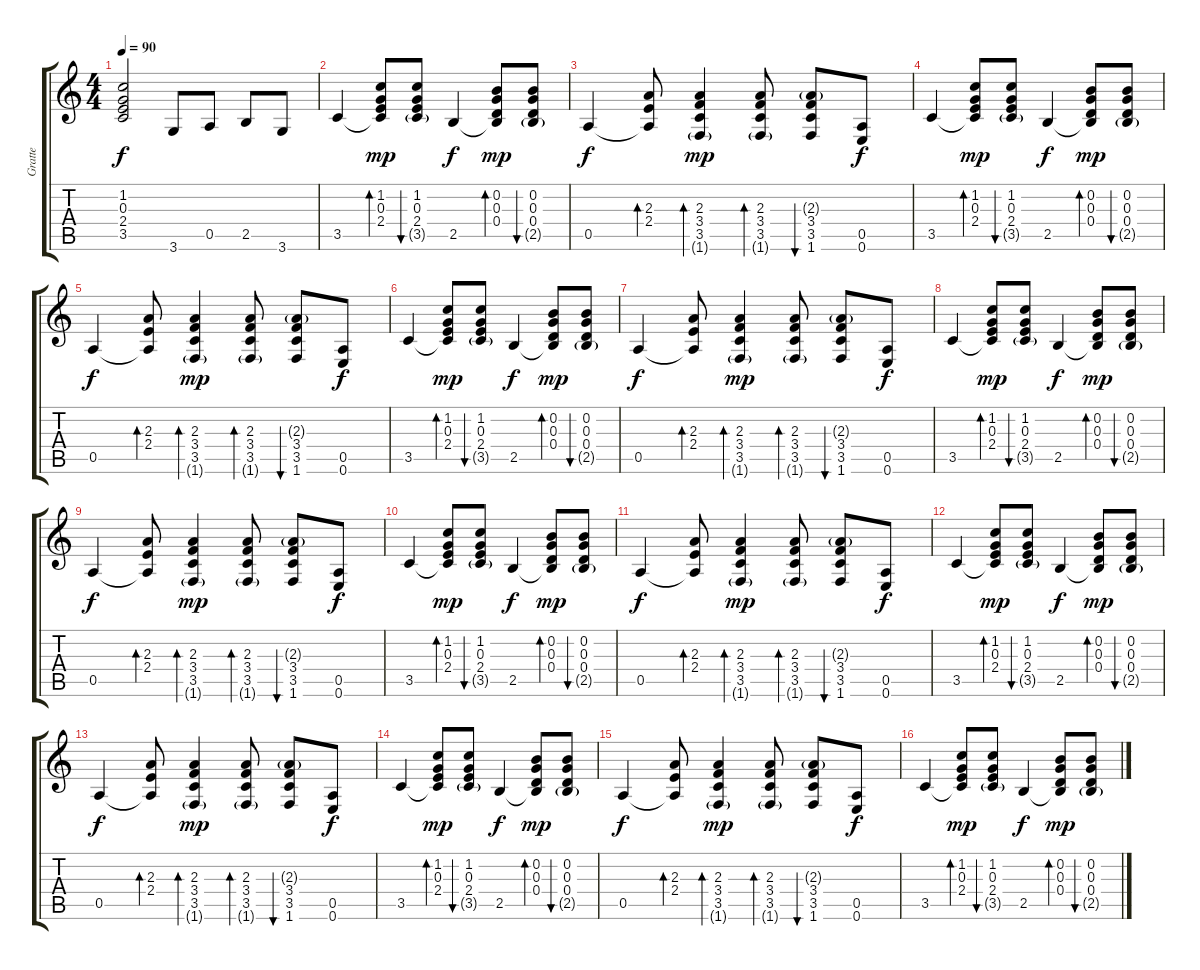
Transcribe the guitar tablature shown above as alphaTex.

\track ("Gratte" "Gratte") {instrument acousticguitarsteel}
\staff {score tabs}
\tuning (E4 B3 G3 D3 A2 E2) {hide}
\ts (4 4)
\tempo 90
\clef g2
\ks c
(1.2{t} 0.3{t} 2.4{t} 3.5{t}).2{dy f} 3.6.8 0.5.8 2.5.8 3.6.8 |
3.5.4 (1.2 0.3 2.4 3.5{t}).8{bd 30 dy mp} (1.2 0.3 2.4 3.5{g}).8{bu 30} 2.5.4{dy f} (0.2 0.3 0.4 2.5{t}).8{bd 30 dy mp} (0.2 0.3 0.4 2.5{g}).8{bu 30} |
0.5.4{dy f} (2.3 2.4 0.5{t}).8{bd 30} (2.3 3.4 3.5 1.6{g}).4{bd 30 dy mp} (2.3 3.4 3.5 1.6{g}).8{bd 30} (2.3{g} 3.4 3.5 1.6).8{bu 30} (0.5 0.6).8{dy f} |
3.5.4 (1.2 0.3 2.4 3.5{t}).8{bd 30 dy mp} (1.2 0.3 2.4 3.5{g}).8{bu 30} 2.5.4{dy f} (0.2 0.3 0.4 2.5{t}).8{bd 30 dy mp} (0.2 0.3 0.4 2.5{g}).8{bu 30} |
0.5.4{dy f} (2.3 2.4 0.5{t}).8{bd 30} (2.3 3.4 3.5 1.6{g}).4{bd 30 dy mp} (2.3 3.4 3.5 1.6{g}).8{bd 30} (2.3{g} 3.4 3.5 1.6).8{bu 30} (0.5 0.6).8{dy f} |
3.5.4 (1.2 0.3 2.4 3.5{t}).8{bd 30 dy mp} (1.2 0.3 2.4 3.5{g}).8{bu 30} 2.5.4{dy f} (0.2 0.3 0.4 2.5{t}).8{bd 30 dy mp} (0.2 0.3 0.4 2.5{g}).8{bu 30} |
0.5.4{dy f} (2.3 2.4 0.5{t}).8{bd 30} (2.3 3.4 3.5 1.6{g}).4{bd 30 dy mp} (2.3 3.4 3.5 1.6{g}).8{bd 30} (2.3{g} 3.4 3.5 1.6).8{bu 30} (0.5 0.6).8{dy f} |
3.5.4 (1.2 0.3 2.4 3.5{t}).8{bd 30 dy mp} (1.2 0.3 2.4 3.5{g}).8{bu 30} 2.5.4{dy f} (0.2 0.3 0.4 2.5{t}).8{bd 30 dy mp} (0.2 0.3 0.4 2.5{g}).8{bu 30} |
0.5.4{dy f} (2.3 2.4 0.5{t}).8{bd 30} (2.3 3.4 3.5 1.6{g}).4{bd 30 dy mp} (2.3 3.4 3.5 1.6{g}).8{bd 30} (2.3{g} 3.4 3.5 1.6).8{bu 30} (0.5 0.6).8{dy f} |
3.5.4 (1.2 0.3 2.4 3.5{t}).8{bd 30 dy mp} (1.2 0.3 2.4 3.5{g}).8{bu 30} 2.5.4{dy f} (0.2 0.3 0.4 2.5{t}).8{bd 30 dy mp} (0.2 0.3 0.4 2.5{g}).8{bu 30} |
0.5.4{dy f} (2.3 2.4 0.5{t}).8{bd 30} (2.3 3.4 3.5 1.6{g}).4{bd 30 dy mp} (2.3 3.4 3.5 1.6{g}).8{bd 30} (2.3{g} 3.4 3.5 1.6).8{bu 30} (0.5 0.6).8{dy f} |
3.5.4 (1.2 0.3 2.4 3.5{t}).8{bd 30 dy mp} (1.2 0.3 2.4 3.5{g}).8{bu 30} 2.5.4{dy f} (0.2 0.3 0.4 2.5{t}).8{bd 30 dy mp} (0.2 0.3 0.4 2.5{g}).8{bu 30} |
0.5.4{dy f} (2.3 2.4 0.5{t}).8{bd 30} (2.3 3.4 3.5 1.6{g}).4{bd 30 dy mp} (2.3 3.4 3.5 1.6{g}).8{bd 30} (2.3{g} 3.4 3.5 1.6).8{bu 30} (0.5 0.6).8{dy f} |
3.5.4 (1.2 0.3 2.4 3.5{t}).8{bd 30 dy mp} (1.2 0.3 2.4 3.5{g}).8{bu 30} 2.5.4{dy f} (0.2 0.3 0.4 2.5{t}).8{bd 30 dy mp} (0.2 0.3 0.4 2.5{g}).8{bu 30} |
0.5.4{dy f} (2.3 2.4 0.5{t}).8{bd 30} (2.3 3.4 3.5 1.6{g}).4{bd 30 dy mp} (2.3 3.4 3.5 1.6{g}).8{bd 30} (2.3{g} 3.4 3.5 1.6).8{bu 30} (0.5 0.6).8{dy f} |
3.5.4 (1.2 0.3 2.4 3.5{t}).8{bd 30 dy mp} (1.2 0.3 2.4 3.5{g}).8{bu 30} 2.5.4{dy f} (0.2 0.3 0.4 2.5{t}).8{bd 30 dy mp} (0.2 0.3 0.4 2.5{g}).8{bu 30}
